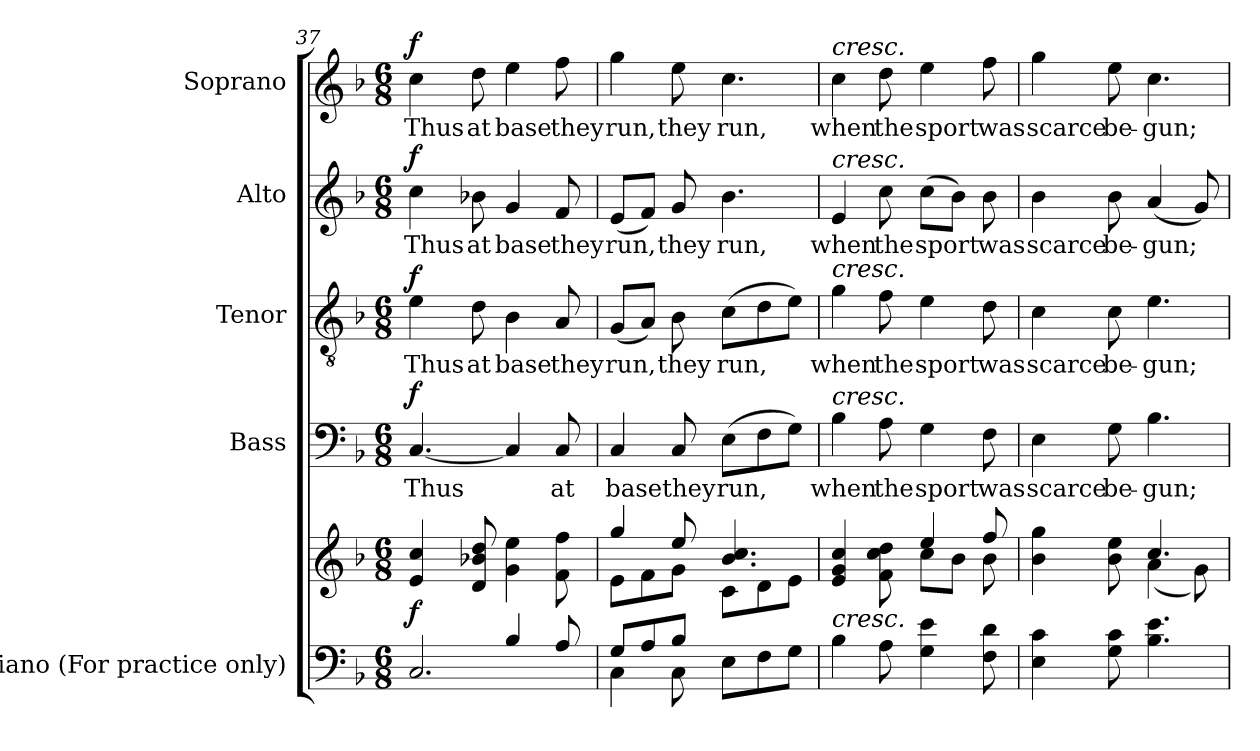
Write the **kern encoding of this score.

**kern	**kern	**dynam	**kern	**text	**dynam	**kern	**text	**dynam	**kern	**text	**dynam	**kern	**text	**dynam
*part5	*part5	*part5	*part4	*part4	*part4	*part3	*part3	*part3	*part2	*part2	*part2	*part1	*part1	*part1
*staff6	*staff5	*staff5/6	*staff4	*staff4	*staff4	*staff3	*staff3	*staff3	*staff2	*staff2	*staff2	*staff1	*staff1	*staff1
*I"Piano (For  practice  only)	*	*	*I"Bass	*	*	*I"Tenor	*	*	*I"Alto	*	*	*I"Soprano	*	*
*I'Pno.	*	*	*I'B.	*	*	*I'T.	*	*	*I'A.	*	*	*I'S.	*	*
*clefF4	*clefG2	*	*clefF4	*	*	*clefGv2	*	*	*clefG2	*	*	*clefG2	*	*
*	*	*	*	*	*	*ITrd7c12	*	*	*	*	*	*	*	*
*k[b-]	*k[b-]	*	*k[b-]	*	*	*k[b-]	*	*	*k[b-]	*	*	*k[b-]	*	*
*F:	*F:	*	*F:	*	*	*F:	*	*	*F:	*	*	*F:	*	*
*M6/8	*M6/8	*	*M6/8	*	*	*M6/8	*	*	*M6/8	*	*	*M6/8	*	*
=37	=37	=37	=37	=37	=37	=37	=37	=37	=37	=37	=37	=37	=37	=37
*^	*	*	*	*	*	*	*	*	*	*	*	*	*	*
!	!	!	!	!	!LO:LY:b:color=#000000	!	!	!	!	!	!	!	!	!	!
!	!	!	!	!	!	!	!	!LO:LY:b:color=#000000	!	!	!	!	!	!	!
!	!	!	!	!	!	!	!	!	!	!	!LO:LY:b:color=#000000	!	!	!	!
!	!	!	!	!	!	!	!	!	!	!	!	!	!	!LO:LY:b:color=#000000	!
4.ryy	2.Ci/	4ei/ 4cci	f	[4.Ci/	Thus	f	4Ei\	Thus	f	4cci\	Thus	f	4cci\	Thus	f
!	!	!	!	!	!	!	!	!LO:LY:b:color=#000000	!	!	!	!	!	!	!
!	!	!	!	!	!	!	!	!	!	!	!LO:LY:b:color=#000000	!	!	!	!
!	!	!	!	!	!	!	!	!	!	!	!	!	!	!LO:LY:b:color=#000000	!
.	.	8di/ 8b-Xi 8ddi	.	.	.	.	8Di\	at	.	8b-Xi\	at	.	8ddi\	at	.
!	!	!	!	!	!	!	!	!LO:LY:b:color=#000000	!	!	!	!	!	!	!
!	!	!	!	!	!	!	!	!	!	!	!LO:LY:b:color=#000000	!	!	!	!
!	!	!	!	!	!	!	!	!	!	!	!	!	!	!LO:LY:b:color=#000000	!
4B-i/	.	4gi\ 4eei	.	4Ci/]	.	.	4BB-i\	base	.	4gi/	base	.	4eei\	base	.
!	!	!	!	!	!LO:LY:b:color=#000000	!	!	!	!	!	!	!	!	!	!
!	!	!	!	!	!	!	!	!LO:LY:b:color=#000000	!	!	!	!	!	!	!
!	!	!	!	!	!	!	!	!	!	!	!LO:LY:b:color=#000000	!	!	!	!
!	!	!	!	!	!	!	!	!	!	!	!	!	!	!LO:LY:b:color=#000000	!
8Ai/	.	8fi\ 8ffi	.	8Ci/	at	.	8AAi/	they	.	8fi/	they	.	8ffi\	they	.
!!LO:LB:g=z
=38	=38	=38	=38	=38	=38	=38	=38	=38	=38	=38	=38	=38	=38	=38	=38
*	*	*^	*	*	*	*	*	*	*	*	*	*	*	*	*
!	!	!	!	!	!	!LO:LY:b:color=#000000	!	!	!	!	!	!	!	!	!	!
!	!	!	!	!	!	!	!	!	!LO:LY:b:color=#000000	!	!	!	!	!	!	!
!	!	!	!	!	!	!	!	!	!	!	!	!LO:LY:b:color=#000000	!	!	!	!
!	!	!	!	!	!	!	!	!	!	!	!	!	!	!	!LO:LY:b:color=#000000	!
8Gi/L	4Ci\	4ggi/	8ei\L	.	4Ci/	base	.	(8GGi/L	run,	.	(8ei/L	run,	.	4ggi\	run,	.
8Ai/	.	.	8fi\	.	.	.	.	8AAi/J)	.	.	8fi/J)	.	.	.	.	.
!	!	!	!	!	!	!LO:LY:b:color=#000000	!	!	!	!	!	!	!	!	!	!
!	!	!	!	!	!	!	!	!	!LO:LY:b:color=#000000	!	!	!	!	!	!	!
!	!	!	!	!	!	!	!	!	!	!	!	!LO:LY:b:color=#000000	!	!	!	!
!	!	!	!	!	!	!	!	!	!	!	!	!	!	!	!LO:LY:b:color=#000000	!
8B-i/J	8Ci\	8eei/	8gi\J	.	8Ci/	they	.	8BB-i\	they	.	8gi/	they	.	8eei\	they	.
!	!	!	!	!	!	!LO:LY:b:color=#000000	!	!	!	!	!	!	!	!	!	!
!	!	!	!	!	!	!	!	!	!LO:LY:b:color=#000000	!	!	!	!	!	!	!
!	!	!	!	!	!	!	!	!	!	!	!	!LO:LY:b:color=#000000	!	!	!	!
!	!	!	!	!	!	!	!	!	!	!	!	!	!	!	!LO:LY:b:color=#000000	!
4.ryy	8Ei\L	4.b-i/ 4.cci	8ci\L	.	(8Ei\L	run,	.	(8Ci\L	run,	.	4.b-i\	run,	.	4.cci\	run,	.
.	8Fi\	.	8di\	.	8Fi\	.	.	8Di\	.	.	.	.	.	.	.	.
.	8Gi\J	.	8ei\J	.	8Gi\J)	.	.	8Ei\J)	.	.	.	.	.	.	.	.
*v	*v	*	*	*	*	*	*	*	*	*	*	*	*	*	*	*
=39	=39	=39	=39	=39	=39	=39	=39	=39	=39	=39	=39	=39	=39	=39	=39
*^	*	*	*	*	*	*	*	*	*	*	*	*	*	*	*
!	!	!	!	!	!	!LO:LY:b:color=#000000	!	!	!	!	!	!	!	!	!	!
*v	*v	*	*	*	*	*	*	*	*	*	*	*	*	*	*	*
*^	*	*	*	*	*	*	*	*	*	*	*	*	*	*	*
!	!	!	!	!	!	!	!	!	!LO:LY:b:color=#000000	!	!	!	!	!	!	!
*v	*v	*	*	*	*	*	*	*	*	*	*	*	*	*	*	*
*^	*	*	*	*	*	*	*	*	*	*	*	*	*	*	*
!	!	!	!	!	!	!	!	!	!	!	!	!LO:LY:b:color=#000000	!	!	!	!
*v	*v	*	*	*	*	*	*	*	*	*	*	*	*	*	*	*
*^	*	*	*	*	*	*	*	*	*	*	*	*	*	*	*
!	!	!	!	!	!	!	!	!	!	!	!	!	!	!LO:TX:a:i:t=cresc.	!	!
!	!	!	!	!	!	!	!	!	!	!	!LO:TX:a:i:t=cresc.	!	!	!	!	!
!	!	!	!	!	!	!	!	!LO:TX:a:i:t=cresc.	!	!	!	!	!	!	!	!
!	!	!	!	!	!LO:TX:a:i:t=cresc.	!	!	!	!	!	!	!	!	!	!	!
!	!	!LO:TX:b:i:t=cresc.	!	!	!	!	!	!	!	!	!	!	!	!	!	!
!	!	!	!	!	!	!	!	!	!	!	!	!	!	!	!LO:LY:b:color=#000000	!
*v	*v	*	*	*	*	*	*	*	*	*	*	*	*	*	*	*
4B-i\	4.ryy	4ei/ 4gi 4cci	.	4B-i\	when	.	4Gi\	when	.	4ei/	when	.	4cci\	when	.
!	!	!	!	!	!LO:LY:b:color=#000000	!	!	!	!	!	!	!	!	!	!
!	!	!	!	!	!	!	!	!LO:LY:b:color=#000000	!	!	!	!	!	!	!
!	!	!	!	!	!	!	!	!	!	!	!LO:LY:b:color=#000000	!	!	!	!
!	!	!	!	!	!	!	!	!	!	!	!	!	!	!LO:LY:b:color=#000000	!
8Ai\	.	8fi\ 8cci 8ddi	.	8Ai\	the	.	8Fi\	the	.	8cci\	the	.	8ddi\	the	.
!	!	!	!	!	!LO:LY:b:color=#000000	!	!	!	!	!	!	!	!	!	!
!	!	!	!	!	!	!	!	!LO:LY:b:color=#000000	!	!	!	!	!	!	!
!	!	!	!	!	!	!	!	!	!	!	!LO:LY:b:color=#000000	!	!	!	!
!	!	!	!	!	!	!	!	!	!	!	!	!	!	!LO:LY:b:color=#000000	!
4Gi\ 4ei	4eei/	8cci\L	.	4Gi\	sport	.	4Ei\	sport	.	(8cci\L	sport	.	4eei\	sport	.
.	.	8b-i\J	.	.	.	.	.	.	.	8b-i\J)	.	.	.	.	.
!	!	!	!	!	!LO:LY:b:color=#000000	!	!	!	!	!	!	!	!	!	!
!	!	!	!	!	!	!	!	!LO:LY:b:color=#000000	!	!	!	!	!	!	!
!	!	!	!	!	!	!	!	!	!	!	!LO:LY:b:color=#000000	!	!	!	!
!	!	!	!	!	!	!	!	!	!	!	!	!	!	!LO:LY:b:color=#000000	!
8Fi\ 8di	8ffi/	8b-i\	.	8Fi\	was	.	8Di\	was	.	8b-i\	was	.	8ffi\	was	.
=40	=40	=40	=40	=40	=40	=40	=40	=40	=40	=40	=40	=40	=40	=40	=40
!	!	!	!	!	!LO:LY:b:color=#000000	!	!	!	!	!	!	!	!	!	!
!	!	!	!	!	!	!	!	!LO:LY:b:color=#000000	!	!	!	!	!	!	!
!	!	!	!	!	!	!	!	!	!	!	!LO:LY:b:color=#000000	!	!	!	!
!	!	!	!	!	!	!	!	!	!	!	!	!	!	!LO:LY:b:color=#000000	!
4Ei\ 4ci	4.ryy	4b-i\ 4ggi	.	4Ei\	scarce	.	4Ci\	scarce	.	4b-i\	scarce	.	4ggi\	scarce	.
!	!	!	!	!	!LO:LY:b:color=#000000	!	!	!	!	!	!	!	!	!	!
!	!	!	!	!	!	!	!	!LO:LY:b:color=#000000	!	!	!	!	!	!	!
!	!	!	!	!	!	!	!	!	!	!	!LO:LY:b:color=#000000	!	!	!	!
!	!	!	!	!	!	!	!	!	!	!	!	!	!	!LO:LY:b:color=#000000	!
8Gi\ 8ci	.	8b-i\ 8eei	.	8Gi\	be-	.	8Ci\	be-	.	8b-i\	be-	.	8eei\	be-	.
!	!	!	!	!	!LO:LY:b:color=#000000	!	!	!	!	!	!	!	!	!	!
!	!	!	!	!	!	!	!	!LO:LY:b:color=#000000	!	!	!	!	!	!	!
!	!	!	!	!	!	!	!	!	!	!	!LO:LY:b:color=#000000	!	!	!	!
!	!	!	!	!	!	!	!	!	!	!	!	!	!	!LO:LY:b:color=#000000	!
4.B-i\ 4.ei	4.cci/	(4ai\	.	4.B-i\	-gun;	.	4.Ei\	-gun;	.	(4ai/	-gun;	.	4.cci\	-gun;	.
.	.	8gi\)	.	.	.	.	.	.	.	8gi/)	.	.	.	.	.
*	*v	*v	*	*	*	*	*	*	*	*	*	*	*	*	*
=	=	=	=	=	=	=	=	=	=	=	=	=	=	=
*-	*-	*-	*-	*-	*-	*-	*-	*-	*-	*-	*-	*-	*-	*-
